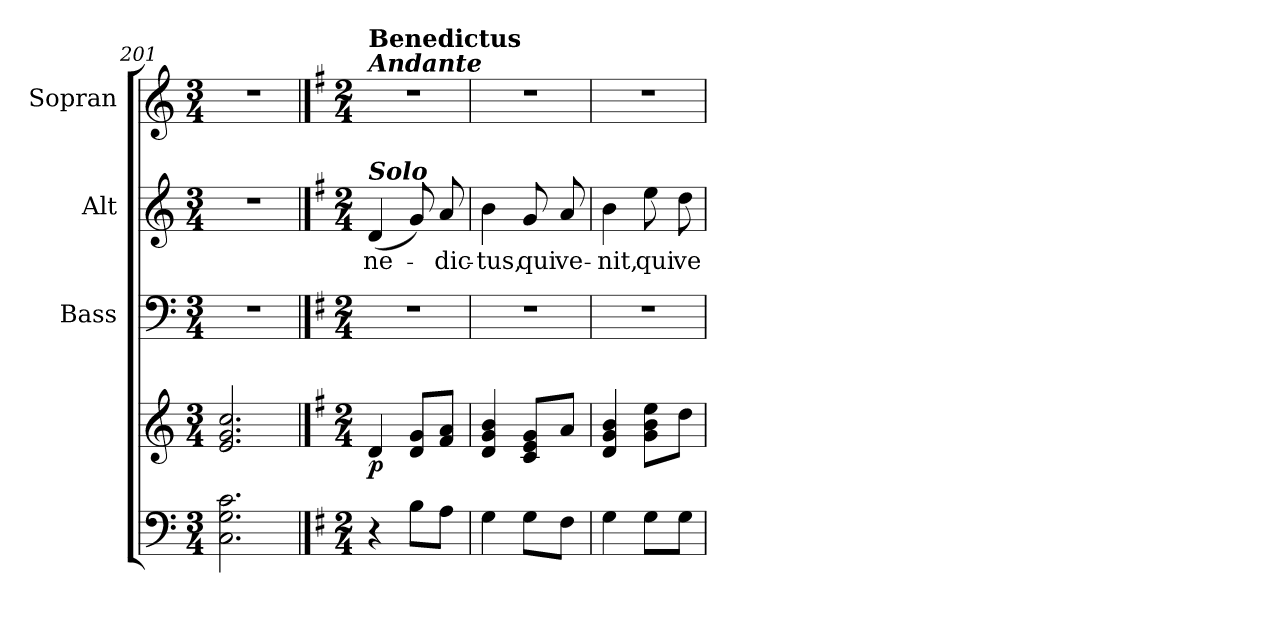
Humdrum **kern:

**kern	**kern	**dynam	**kern	**kern	**text	**kern
*part4	*part4	*part4	*part3	*part2	*part2	*part1
*staff5	*staff4	*staff4/5	*staff3	*staff2	*staff2	*staff1
*	*	*	*I"Bass	*I"Alt	*	*I"Sopran
*	*	*	*I'B.	*I'A.	*	*I'S.
*clefF4	*clefG2	*	*clefF4	*clefG2	*	*clefG2
*k[]	*k[]	*	*k[]	*k[]	*	*k[]
*C:	*C:	*	*C:	*C:	*	*C:
*M3/4	*M3/4	*	*M3/4	*M3/4	*	*M3/4
=201	=201	=201	=201	=201	=201	=201
2.C\ 2.G\ 2.c\	2.e/ 2.g/ 2.cc/	.	2.r	2.r	.	2.r
!!LO:LB:g=z
==202	==202	==202	==202	==202	==202	==202
*k[f#]	*k[f#]	*	*k[f#]	*k[f#]	*	*k[f#]
*G:	*G:	*	*G:	*G:	*	*G:
*M2/4	*M2/4	*	*M2/4	*M2/4	*	*M2/4
!	!	!	!	!	!	!LO:TX:a:Bi:t=Andante
!	!	!	!	!	!	!LO:TX:a:B:t=Benedictus
!	!	!	!	!LO:TX:a:Bi:t=Solo	!	!
!	!	!LO:DY:b	!	!	!LO:LY:b	!
4r	4d/	p	2r	(<4d/	-ne-	2r
8B\L	8d/ 8g/L	.	.	8g/)	.	.
!	!	!	!	!	!LO:LY:b	!
8A\J	8f#/ 8a/J	.	.	8a/	-dic-	.
=203	=203	=203	=203	=203	=203	=203
!	!	!	!	!	!LO:LY:b	!
4G\	4d/ 4g/ 4b/	.	2r	4b\	-tus,	2r
!	!	!	!	!	!LO:LY:b	!
8G\L	8c/ 8e/ 8g/L	.	.	8g/	qui	.
!	!	!	!	!	!LO:LY:b	!
8F#\J	8a/J	.	.	8a/	ve-	.
=204	=204	=204	=204	=204	=204	=204
!	!	!	!	!	!LO:LY:b	!
4G\	4d/ 4g/ 4b/	.	2r	4b\	-nit,	2r
!	!	!	!	!	!LO:LY:b	!
8G\L	8g\ 8b\ 8ee\L	.	.	8ee\	qui	.
!	!	!	!	!	!LO:LY:b	!
8G\J	8dd\J	.	.	8dd\	ve-	.
=	=	=	=	=	=	=
*-	*-	*-	*-	*-	*-	*-
